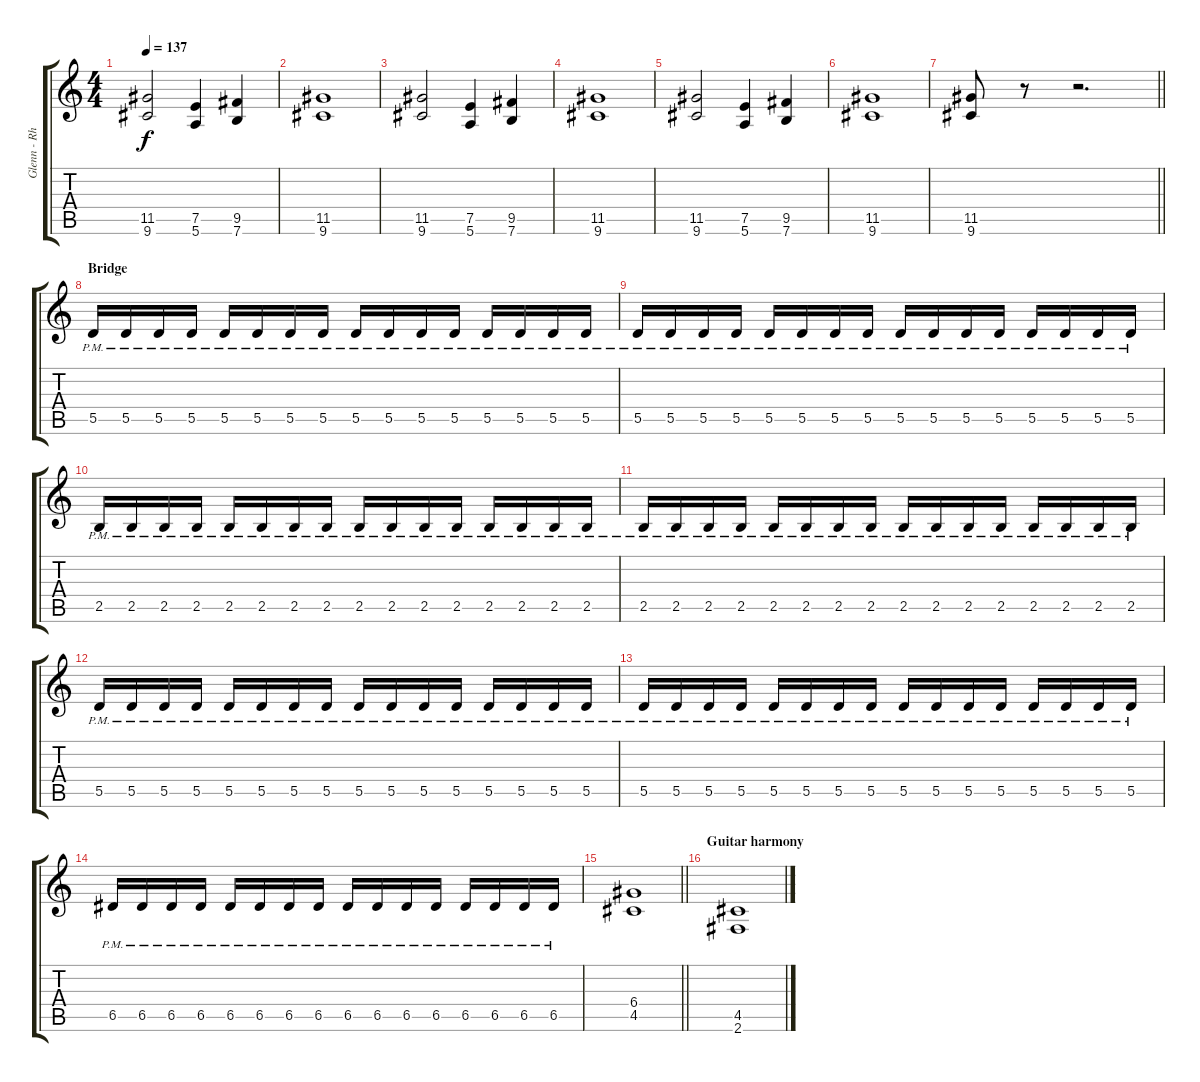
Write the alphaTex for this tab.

\track ("Glenn - Rhythm" "Glenn - Rh") {instrument overdrivenguitar}
\staff {score tabs}
\tuning (E4 B3 G3 D3 A2 E2) {hide}
\ts (4 4)
\tempo 137
\clef g2
\ks c
(11.5 9.6).2{dy f} (7.5 5.6).4 (9.5 7.6).4 |
(11.5 9.6).1 |
(11.5 9.6).2 (7.5 5.6).4 (9.5 7.6).4 |
(11.5 9.6).1 |
(11.5 9.6).2 (7.5 5.6).4 (9.5 7.6).4 |
(11.5 9.6).1 |
\barLineRight lightlight
(11.5 9.6).8 r.8 r.2{d} |
\section ("" "Bridge")
5.5{pm}.16 5.5{pm}.16 5.5{pm}.16 5.5{pm}.16 5.5{pm}.16 5.5{pm}.16 5.5{pm}.16 5.5{pm}.16 5.5{pm}.16 5.5{pm}.16 5.5{pm}.16 5.5{pm}.16 5.5{pm}.16 5.5{pm}.16 5.5{pm}.16 5.5{pm}.16 |
5.5{pm}.16 5.5{pm}.16 5.5{pm}.16 5.5{pm}.16 5.5{pm}.16 5.5{pm}.16 5.5{pm}.16 5.5{pm}.16 5.5{pm}.16 5.5{pm}.16 5.5{pm}.16 5.5{pm}.16 5.5{pm}.16 5.5{pm}.16 5.5{pm}.16 5.5{pm}.16 |
2.5{pm}.16 2.5{pm}.16 2.5{pm}.16 2.5{pm}.16 2.5{pm}.16 2.5{pm}.16 2.5{pm}.16 2.5{pm}.16 2.5{pm}.16 2.5{pm}.16 2.5{pm}.16 2.5{pm}.16 2.5{pm}.16 2.5{pm}.16 2.5{pm}.16 2.5{pm}.16 |
2.5{pm}.16 2.5{pm}.16 2.5{pm}.16 2.5{pm}.16 2.5{pm}.16 2.5{pm}.16 2.5{pm}.16 2.5{pm}.16 2.5{pm}.16 2.5{pm}.16 2.5{pm}.16 2.5{pm}.16 2.5{pm}.16 2.5{pm}.16 2.5{pm}.16 2.5{pm}.16 |
5.5{pm}.16 5.5{pm}.16 5.5{pm}.16 5.5{pm}.16 5.5{pm}.16 5.5{pm}.16 5.5{pm}.16 5.5{pm}.16 5.5{pm}.16 5.5{pm}.16 5.5{pm}.16 5.5{pm}.16 5.5{pm}.16 5.5{pm}.16 5.5{pm}.16 5.5{pm}.16 |
5.5{pm}.16 5.5{pm}.16 5.5{pm}.16 5.5{pm}.16 5.5{pm}.16 5.5{pm}.16 5.5{pm}.16 5.5{pm}.16 5.5{pm}.16 5.5{pm}.16 5.5{pm}.16 5.5{pm}.16 5.5{pm}.16 5.5{pm}.16 5.5{pm}.16 5.5{pm}.16 |
6.5{pm}.16 6.5{pm}.16 6.5{pm}.16 6.5{pm}.16 6.5{pm}.16 6.5{pm}.16 6.5{pm}.16 6.5{pm}.16 6.5{pm}.16 6.5{pm}.16 6.5{pm}.16 6.5{pm}.16 6.5{pm}.16 6.5{pm}.16 6.5{pm}.16 6.5{pm}.16 |
\barLineRight lightlight
(6.4 4.5).1 |
\section ("" "Guitar harmony")
(4.5 2.6).1
